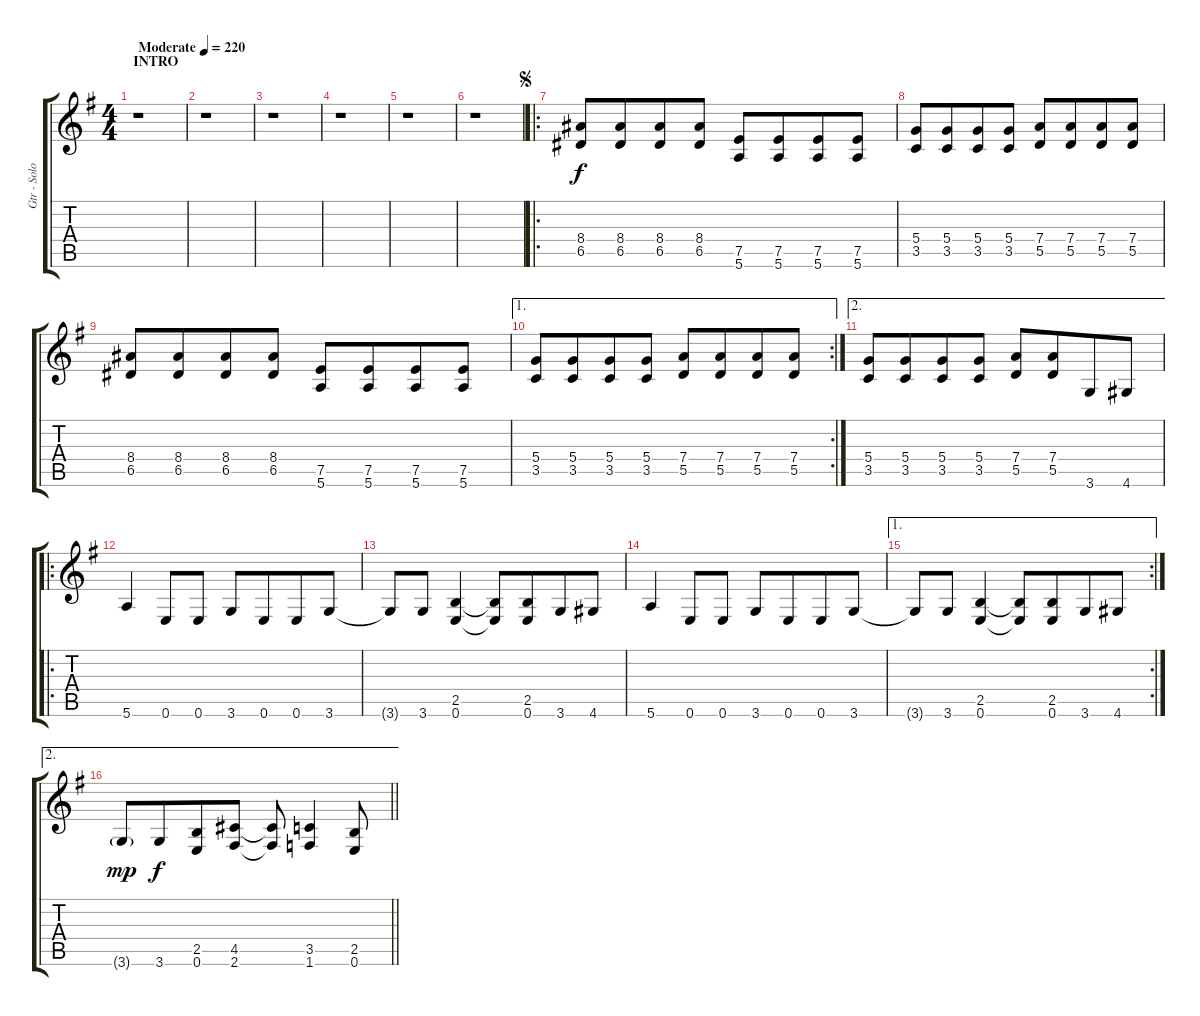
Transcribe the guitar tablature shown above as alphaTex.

\track ("Gtr - Solo" "Gtr - Solo") {instrument overdrivenguitar}
\staff {score tabs}
\tuning (E4 B3 G3 D3 A2 E2) {hide}
\ts (4 4)
\section ("" "INTRO")
\tempo (220 "Moderate")
\clef g2
\ks eminor
r.1{dy f instrument overdrivenguitar} |
r.1 |
r.1 |
r.1 |
r.1 |
r.1 |
\ro
\jump segno
(8.4 6.5).8 (8.4 6.5).8{beam merge} (8.4 6.5).8 (8.4 6.5).8 (7.5 5.6).8 (7.5 5.6).8{beam merge} (7.5 5.6).8 (7.5 5.6).8 |
(5.4 3.5).8 (5.4 3.5).8{beam merge} (5.4 3.5).8 (5.4 3.5).8 (7.4 5.5).8 (7.4 5.5).8{beam merge} (7.4 5.5).8 (7.4 5.5).8 |
(8.4 6.5).8 (8.4 6.5).8{beam merge} (8.4 6.5).8 (8.4 6.5).8 (7.5 5.6).8 (7.5 5.6).8{beam merge} (7.5 5.6).8 (7.5 5.6).8 |
\ae 1
\rc 2
(5.4 3.5).8 (5.4 3.5).8{beam merge} (5.4 3.5).8 (5.4 3.5).8 (7.4 5.5).8 (7.4 5.5).8{beam merge} (7.4 5.5).8 (7.4 5.5).8 |
\ae 2
(5.4 3.5).8 (5.4 3.5).8{beam merge} (5.4 3.5).8 (5.4 3.5).8 (7.4 5.5).8 (7.4 5.5).8{beam merge} 3.6.8 4.6.8 |
\ro
5.6.4 0.6.8 0.6.8 3.6.8 0.6.8{beam merge} 0.6.8 3.6.8 |
3.6{t}.8 3.6.8 (2.5 0.6).4 (2.5{t} 0.6{t}).8 (2.5 0.6).8{beam merge} 3.6.8 4.6.8 |
5.6.4 0.6.8 0.6.8 3.6.8 0.6.8{beam merge} 0.6.8 3.6.8 |
\ae 1
\rc 2
3.6{t}.8 3.6.8 (2.5 0.6).4 (2.5{t} 0.6{t}).8 (2.5 0.6).8{beam merge} 3.6.8 4.6.8 |
\ae 2
\barLineRight lightlight
3.6{g}.8{dy mp} 3.6.8{dy f beam merge} (2.5 0.6).8 (4.5 2.6).8 (4.5{t} 2.6{t}).8 (3.5 1.6).4 (2.5 0.6).8
